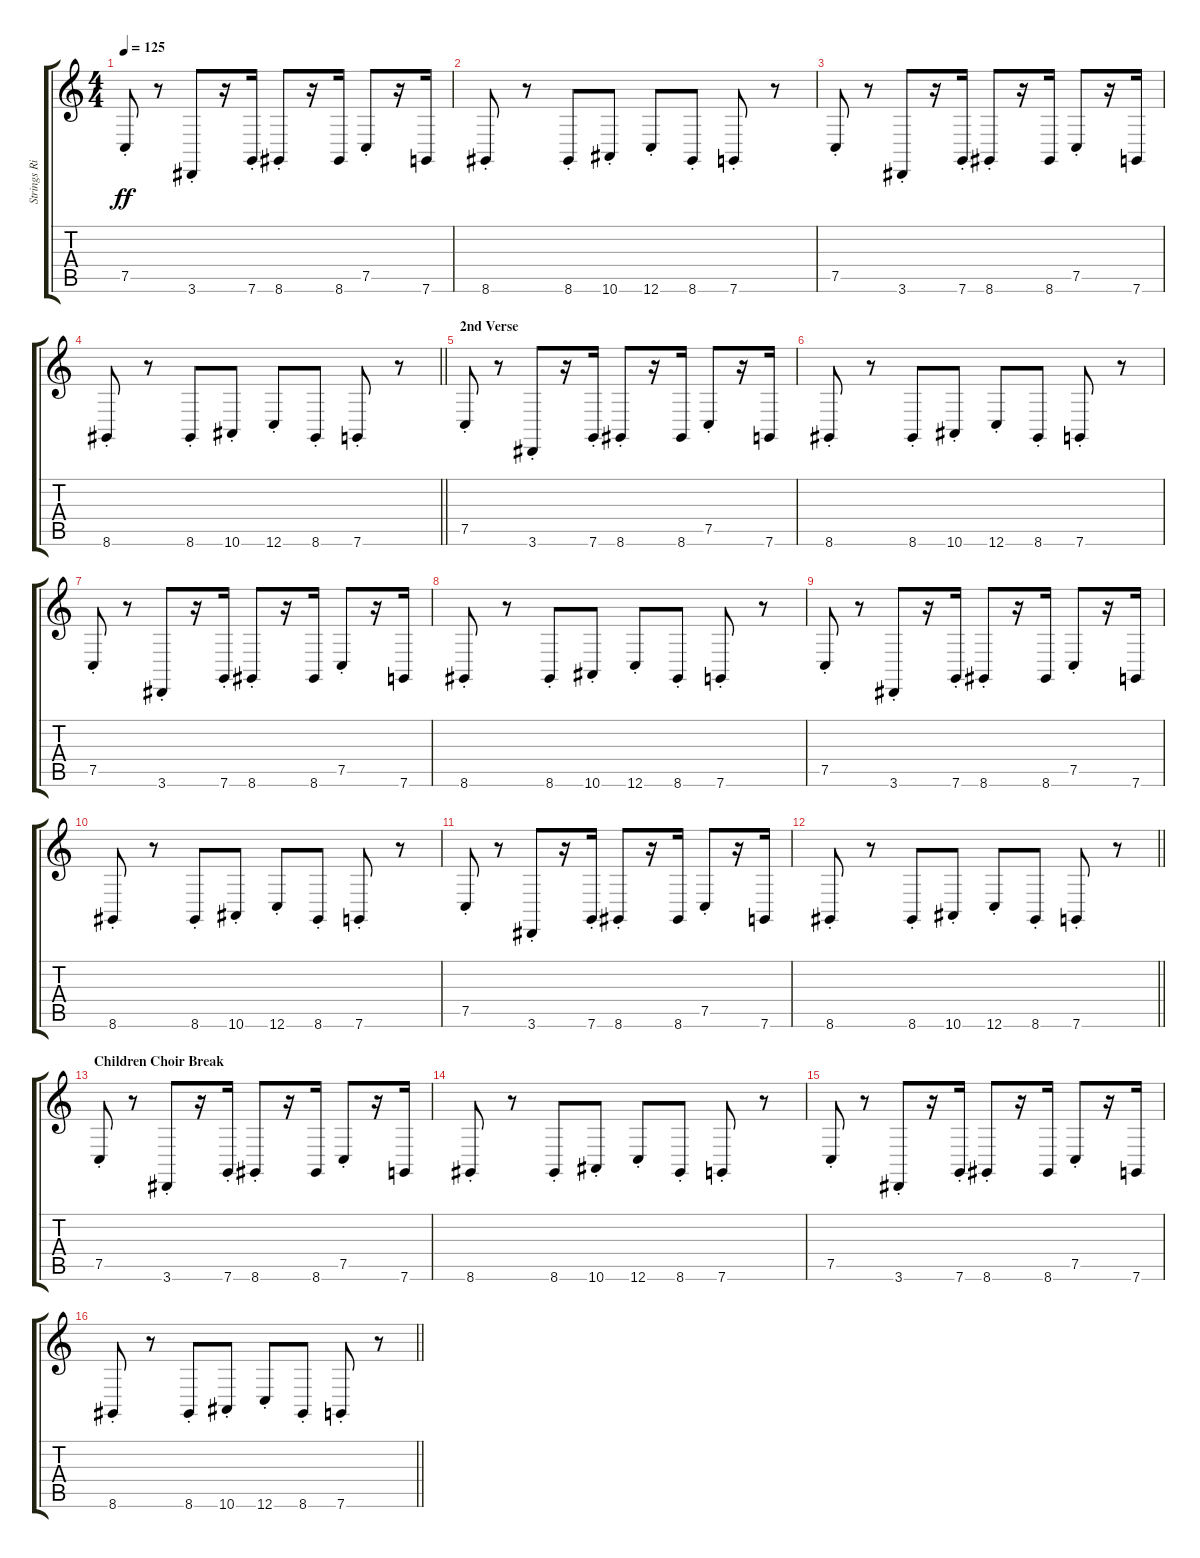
\track ("Strings Right" "Strings Ri") {instrument stringensemble1}
\staff {score tabs}
\tuning (C4 G3 Eb3 Bb2 F2 C2) {hide}
\ts (4 4)
\tempo 125
\clef g2
\ks c
7.5{st}.8{dy ff} r.8 3.6{st}.8 r.16 7.6{st}.16 8.6{st}.8 r.16 8.6.16 7.5{st}.8 r.16 7.6.16 |
8.6{st}.8 r.8 8.6{st}.8 10.6{st}.8 12.6{st}.8 8.6{st}.8 7.6{st}.8 r.8 |
7.5{st}.8 r.8 3.6{st}.8 r.16 7.6{st}.16 8.6{st}.8 r.16 8.6.16 7.5{st}.8 r.16 7.6.16 |
\barLineRight lightlight
8.6{st}.8 r.8 8.6{st}.8 10.6{st}.8 12.6{st}.8 8.6{st}.8 7.6{st}.8 r.8 |
\section ("" "2nd Verse")
7.5{st}.8 r.8 3.6{st}.8 r.16 7.6{st}.16 8.6{st}.8 r.16 8.6.16 7.5{st}.8 r.16 7.6.16 |
8.6{st}.8 r.8 8.6{st}.8 10.6{st}.8 12.6{st}.8 8.6{st}.8 7.6{st}.8 r.8 |
7.5{st}.8 r.8 3.6{st}.8 r.16 7.6{st}.16 8.6{st}.8 r.16 8.6.16 7.5{st}.8 r.16 7.6.16 |
8.6{st}.8 r.8 8.6{st}.8 10.6{st}.8 12.6{st}.8 8.6{st}.8 7.6{st}.8 r.8 |
7.5{st}.8 r.8 3.6{st}.8 r.16 7.6{st}.16 8.6{st}.8 r.16 8.6.16 7.5{st}.8 r.16 7.6.16 |
8.6{st}.8 r.8 8.6{st}.8 10.6{st}.8 12.6{st}.8 8.6{st}.8 7.6{st}.8 r.8 |
7.5{st}.8 r.8 3.6{st}.8 r.16 7.6{st}.16 8.6{st}.8 r.16 8.6.16 7.5{st}.8 r.16 7.6.16 |
\barLineRight lightlight
8.6{st}.8 r.8 8.6{st}.8 10.6{st}.8 12.6{st}.8 8.6{st}.8 7.6{st}.8 r.8 |
\section ("" "Children Choir Break")
7.5{st}.8 r.8 3.6{st}.8 r.16 7.6{st}.16 8.6{st}.8 r.16 8.6.16 7.5{st}.8 r.16 7.6.16 |
8.6{st}.8 r.8 8.6{st}.8 10.6{st}.8 12.6{st}.8 8.6{st}.8 7.6{st}.8 r.8 |
7.5{st}.8 r.8 3.6{st}.8 r.16 7.6{st}.16 8.6{st}.8 r.16 8.6.16 7.5{st}.8 r.16 7.6.16 |
\barLineRight lightlight
8.6{st}.8 r.8 8.6{st}.8 10.6{st}.8 12.6{st}.8 8.6{st}.8 7.6{st}.8 r.8
